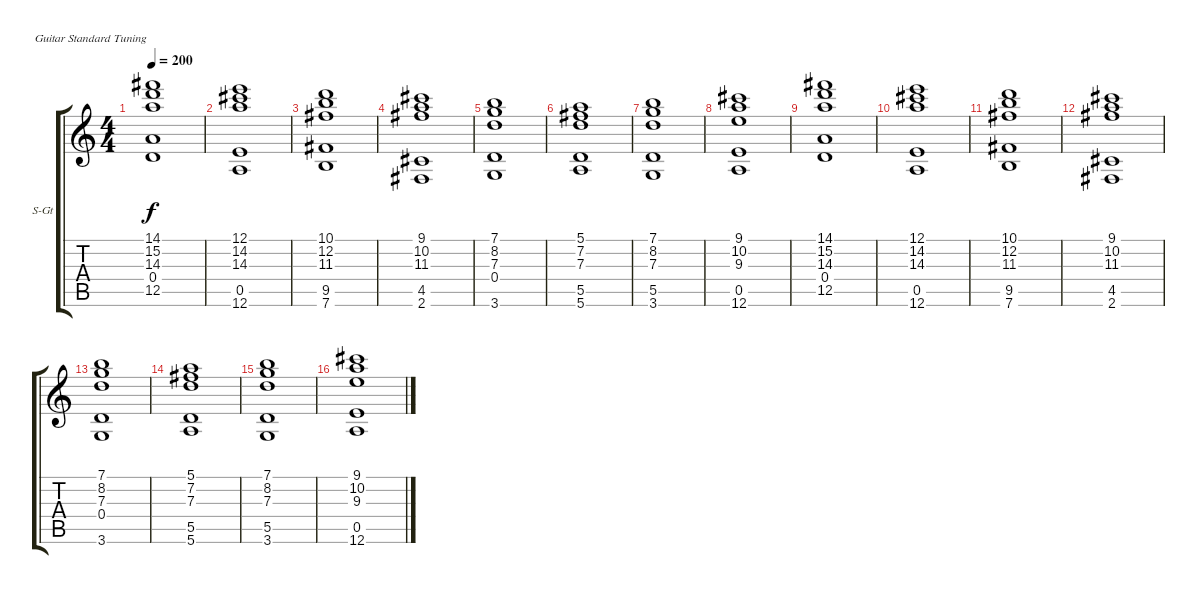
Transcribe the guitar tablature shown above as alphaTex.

\bracketExtendMode groupsimilarinstruments
\firstSystemTrackNameOrientation horizontal
\otherSystemsTrackNameOrientation horizontal
\track ("Orchestre" "S-Gt") {instrument stringensemble1}
\staff {score tabs}
\tuning (E4 B3 G3 D3 A2 E2)
\displaytranspose 12
\ts (4 4)
\tempo 200
\clef g2
\ks c
(14.1 15.2 14.3 0.4 12.5).1{dy f} |
(12.1 14.2 14.3 0.5 12.6).1 |
(10.1 12.2 11.3 9.5 7.6).1 |
(9.1 10.2 11.3 4.5 2.6).1 |
(7.1 8.2 7.3 0.4 3.6).1 |
(5.1 7.2 7.3 5.5 5.6).1 |
(7.1 8.2 7.3 5.5 3.6).1 |
(9.1 10.2 9.3 0.5 12.6).1 |
(14.1 15.2 14.3 0.4 12.5).1 |
(12.1 14.2 14.3 0.5 12.6).1 |
(10.1 12.2 11.3 9.5 7.6).1 |
(9.1 10.2 11.3 4.5 2.6).1 |
(7.1 8.2 7.3 0.4 3.6).1 |
(5.1 7.2 7.3 5.5 5.6).1 |
(7.1 8.2 7.3 5.5 3.6).1 |
(9.1 10.2 9.3 0.5 12.6).1
